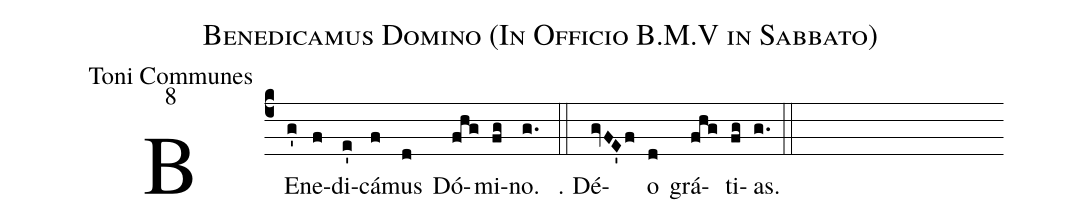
name:Benedicamus Domino (In Officio B.M.V in Sabbato);
office-part:Toni Communes;
mode:8;
%%
(c4) BE(g')ne(f)di(e')cá(f)mus(d) Dó(fhg)mi(fg)no.(g.) (::)
℟. Dé(gvFE'f)o(d)  grá(fhg)ti(fg)as.(g.) (::)
